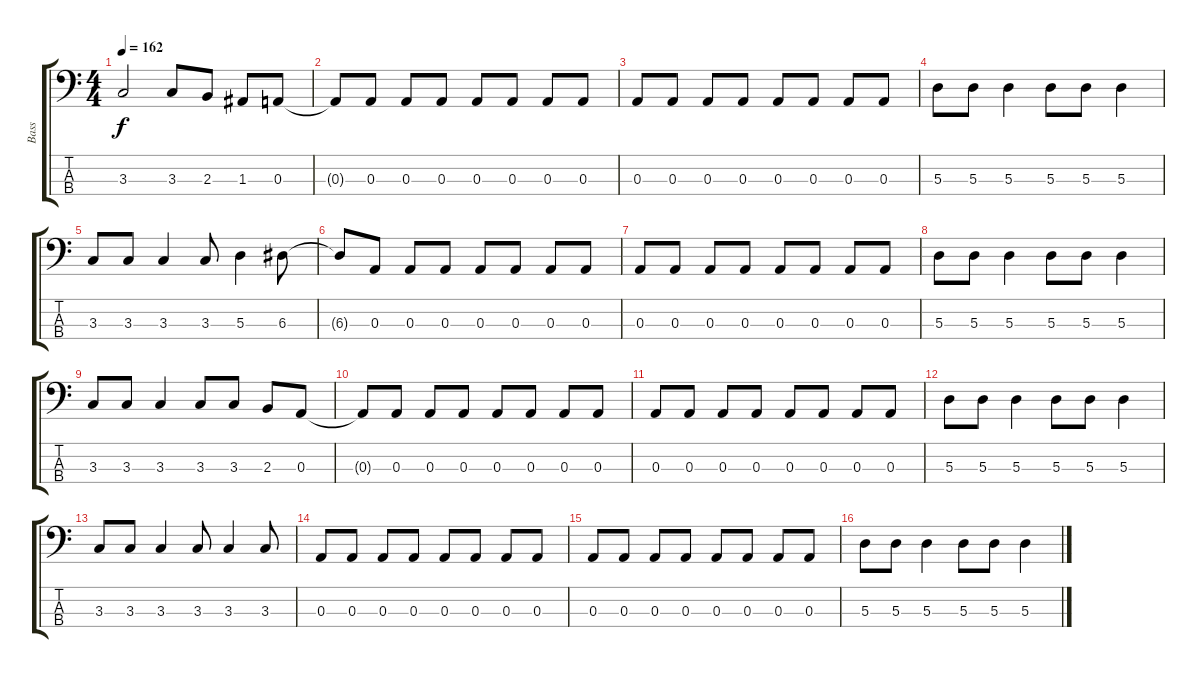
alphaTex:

\track ("Bass" "Bass") {instrument electricbasspick}
\staff {score tabs}
\tuning (G2 D2 A1 E1) {hide}
\ts (4 4)
\tempo 162
\clef f4
\ks c
3.3{t}.2{dy f} 3.3.8 2.3.8 1.3.8 0.3.8 |
0.3{t}.8 0.3.8 0.3.8 0.3.8 0.3.8 0.3.8 0.3.8 0.3.8 |
0.3.8 0.3.8 0.3.8 0.3.8 0.3.8 0.3.8 0.3.8 0.3.8 |
5.3.8 5.3.8 5.3.4 5.3.8 5.3.8 5.3.4 |
3.3.8 3.3.8 3.3.4 3.3.8 5.3.4 6.3.8 |
6.3{t}.8 0.3.8 0.3.8 0.3.8 0.3.8 0.3.8 0.3.8 0.3.8 |
0.3.8 0.3.8 0.3.8 0.3.8 0.3.8 0.3.8 0.3.8 0.3.8 |
5.3.8 5.3.8 5.3.4 5.3.8 5.3.8 5.3.4 |
3.3.8 3.3.8 3.3.4 3.3.8 3.3.8 2.3.8 0.3.8 |
0.3{t}.8 0.3.8 0.3.8 0.3.8 0.3.8 0.3.8 0.3.8 0.3.8 |
0.3.8 0.3.8 0.3.8 0.3.8 0.3.8 0.3.8 0.3.8 0.3.8 |
5.3.8 5.3.8 5.3.4 5.3.8 5.3.8 5.3.4 |
3.3.8 3.3.8 3.3.4 3.3.8 3.3.4 3.3.8 |
0.3.8 0.3.8 0.3.8 0.3.8 0.3.8 0.3.8 0.3.8 0.3.8 |
0.3.8 0.3.8 0.3.8 0.3.8 0.3.8 0.3.8 0.3.8 0.3.8 |
5.3.8 5.3.8 5.3.4 5.3.8 5.3.8 5.3.4
